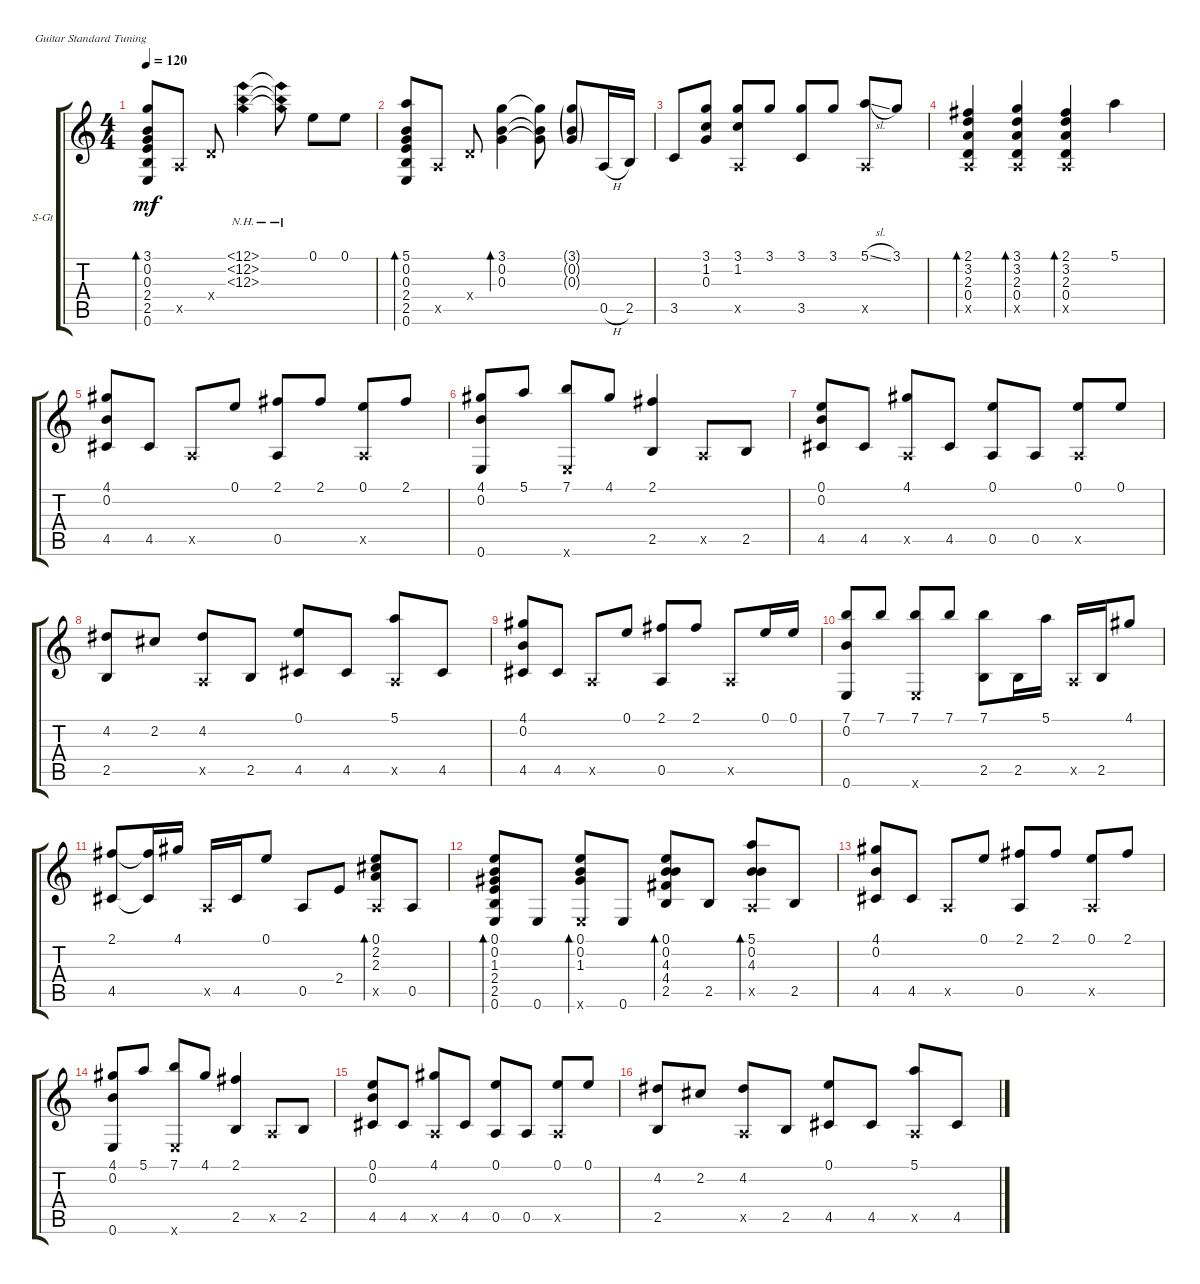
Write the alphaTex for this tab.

\defaultSystemsLayout 4
\bracketExtendMode groupsimilarinstruments
\firstSystemTrackNameOrientation horizontal
\otherSystemsTrackNameOrientation horizontal
\track ("Steel Guitar" "S-Gt") {instrument acousticguitarsteel}
\staff {score tabs}
\tuning (E4 B3 G3 D3 A2 E2)
\ts (4 4)
\tempo 120
\clef g2
\ks c
(0.6 2.5 2.4 0.3 0.2 3.1).8{bd 30 dy mf} 0.5{x}.8 0.4{x}.8 (12.3{nh} 12.2{nh} 12.1{nh}).4 (12.3{nh t} 12.2{nh t} 12.1{nh t}).8 0.1.8 0.1.8 |
(0.6 2.5 2.4 0.3 0.2 5.1).8{bd 30} 0.5{x}.8 0.4{x}.8 (0.3 0.2 3.1).4{bd 30} (0.3{t} 0.2{t} 3.1{t}).8 (3.1{g} 0.2{g} 0.3{g}).8 0.5{h}.16 2.5.16 |
3.5.8 (0.3 1.2 3.1).8 (3.1 1.2 0.5{x}).8 3.1.8 (3.1 3.5).8 3.1.8 (5.1{sl} 0.5{x}).8 3.1.8 |
(2.1 3.2 2.3 0.4 0.5{x}).4{bd 30} (0.5{x} 0.4 2.3 3.2 3.1).4{bd 30} (2.1 3.2 2.3 0.4 0.5{x}).4{bd 30} 5.1.4 |
(4.5 0.2 4.1).8 4.5.8 0.5{x}.8 0.1.8 (2.1 0.5).8 2.1.8 (0.1 0.5{x}).8 2.1.8 |
(4.1 0.2 0.6).8 5.1.8 (7.1 0.6{x}).8 4.1.8 (2.1 2.5).4 0.5{x}.8 2.5.8 |
(4.5 0.2 0.1).8 4.5.8 (0.5{x} 4.1).8 4.5.8 (0.5 0.1).8 0.5.8 (0.5{x} 0.1).8 0.1.8 |
(4.2 2.5).8 2.2.8 (4.2 0.5{x}).8 2.5.8 (4.5 0.1).8 4.5.8 (0.5{x} 5.1).8 4.5.8 |
(4.5 4.1 0.2).8 4.5.8 0.5{x}.8 0.1.8 (2.1 0.5).8 2.1.8 0.5{x}.8 0.1.16 0.1.16 |
(7.1 0.2 0.6).8 7.1.8 (7.1 0.6{x}).8 7.1.8 (7.1 2.5).8 2.5.16 5.1.16 0.5{x}.16 2.5.16 4.1.8 |
(4.5 2.1).8 (4.5{t} 2.1{t}).16 4.1.16 0.5{x}.16 4.5.16 0.1.8 0.5.8 2.4.8 (2.3 2.2 0.1 0.5{x}).8{bd 30} 0.5.8 |
(0.6 2.5 2.4 1.3 0.2 0.1).8{bd 30} 0.6.8 (0.6{x} 0.1 0.2 1.3).8{bd 30} 0.6.8 (2.5 4.4 4.3 0.2 0.1).8{bd 30} 2.5.8 (0.5{x} 5.1 0.2 4.3).8{bd 30} 2.5.8 |
(4.5 4.1 0.2).8 4.5.8 0.5{x}.8 0.1.8 (2.1 0.5).8 2.1.8 (0.1 0.5{x}).8 2.1.8 |
(4.1 0.2 0.6).8 5.1.8 (7.1 0.6{x}).8 4.1.8 (2.1 2.5).4 0.5{x}.8 2.5.8 |
(4.5 0.1 0.2).8 4.5.8 (0.5{x} 4.1).8 4.5.8 (0.5 0.1).8 0.5.8 (0.5{x} 0.1).8 0.1.8 |
(4.2 2.5).8 2.2.8 (4.2 0.5{x}).8 2.5.8 (4.5 0.1).8 4.5.8 (0.5{x} 5.1).8 4.5.8
